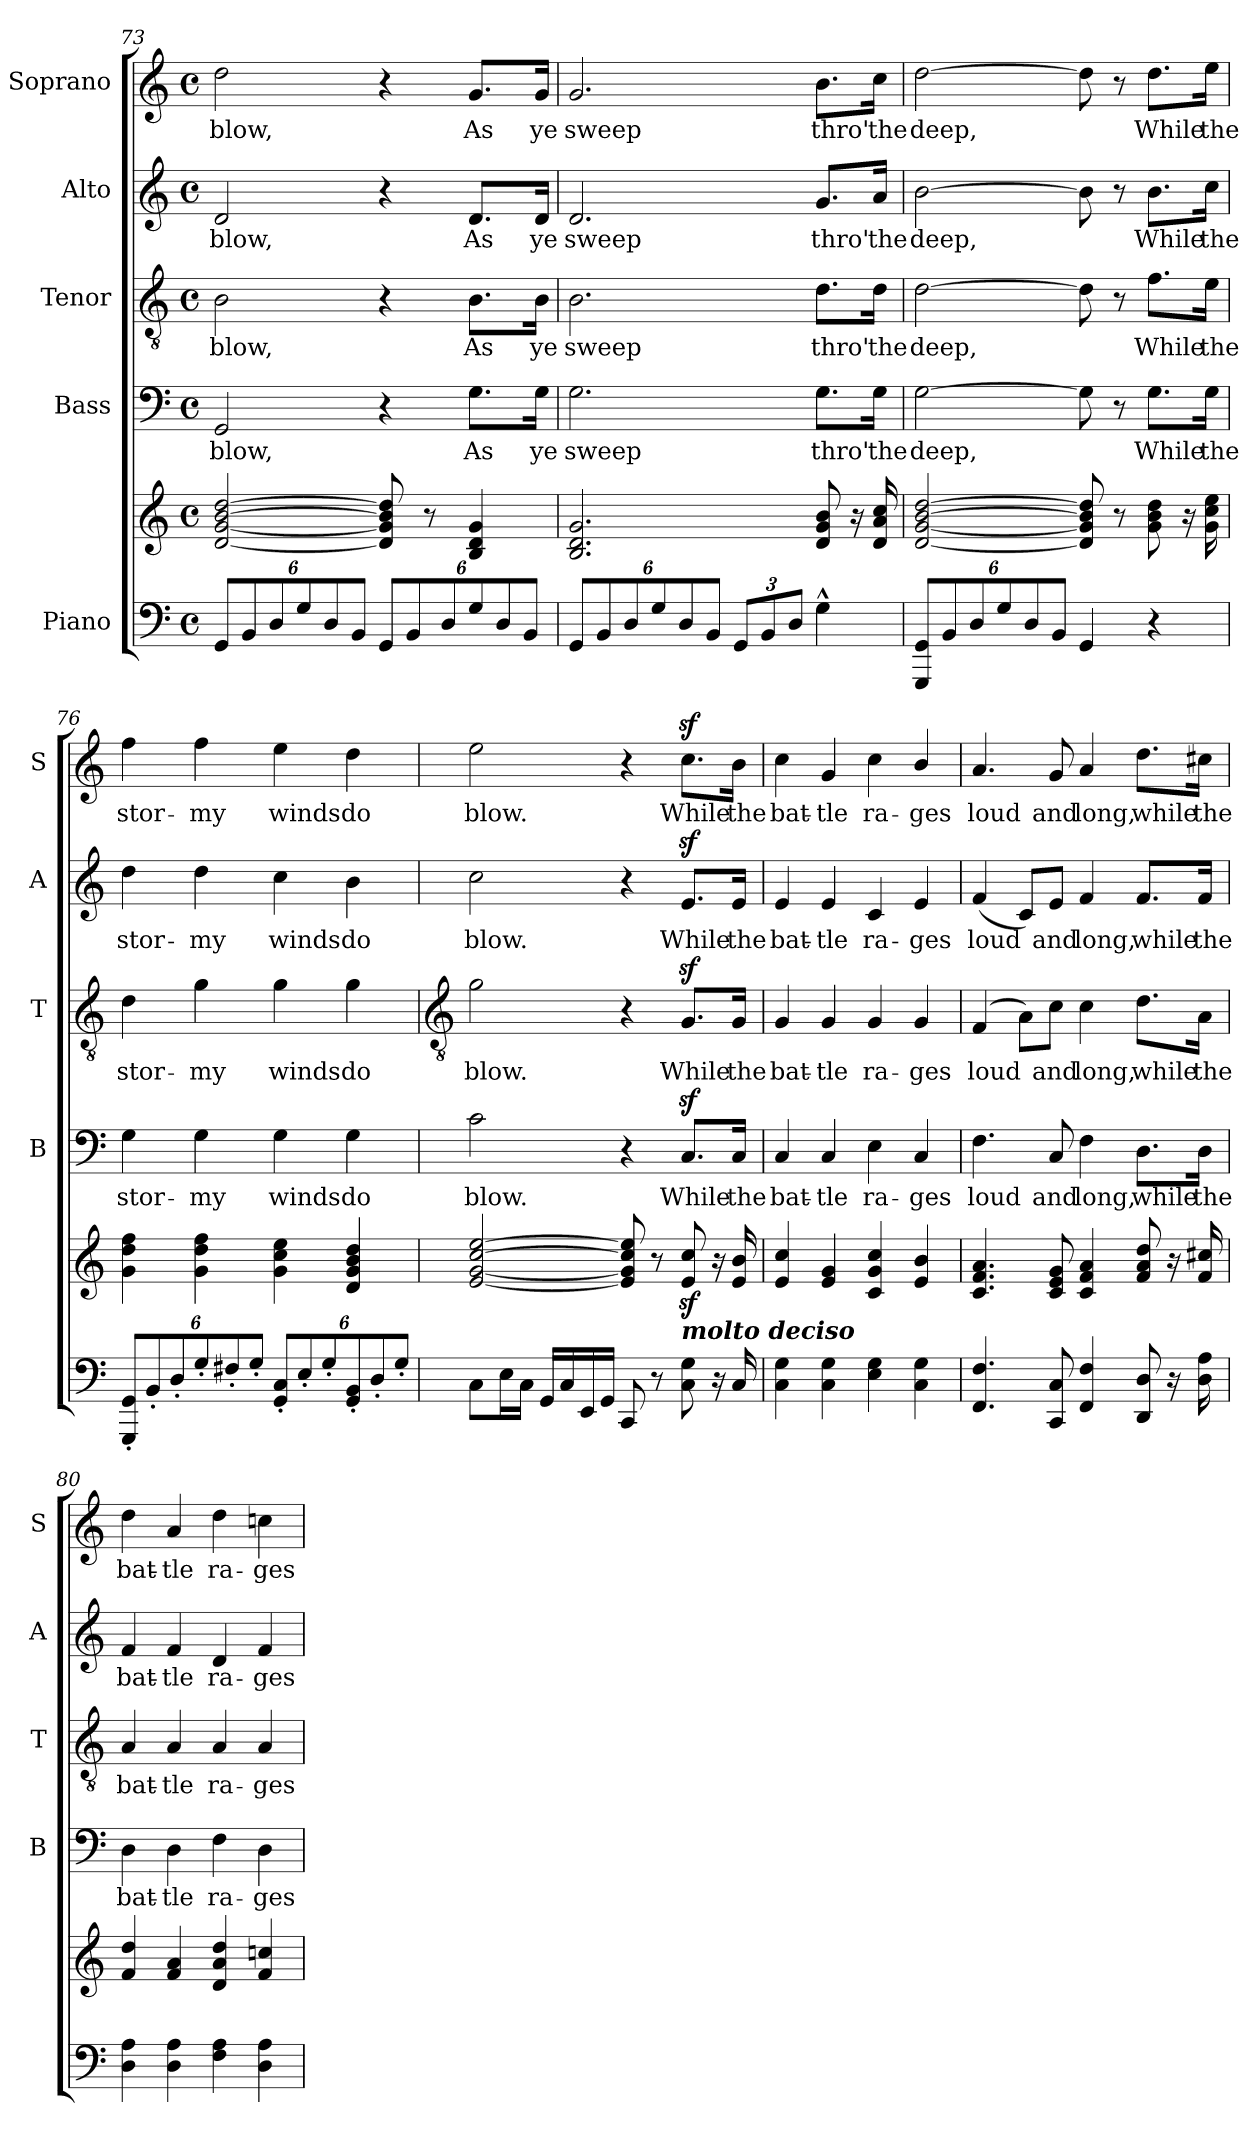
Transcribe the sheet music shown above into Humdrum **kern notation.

**kern	**kern	**kern	**text	**kern	**text	**kern	**text	**kern	**text
*part5	*part5	*part4	*part4	*part3	*part3	*part2	*part2	*part1	*part1
*staff6	*staff5	*staff4	*staff4	*staff3	*staff3	*staff2	*staff2	*staff1	*staff1
*I"Piano	*	*I"Bass	*	*I"Tenor	*	*I"Alto	*	*I"Soprano	*
*	*	*I'B	*	*I'T	*	*I'A	*	*I'S	*
!!LO:LB:g=z
*clefF4	*clefG2	*clefF4	*	*clefGv2	*	*clefG2	*	*clefG2	*
*k[]	*k[]	*k[]	*	*k[]	*	*k[]	*	*k[]	*
*C:	*C:	*C:	*	*C:	*	*C:	*	*C:	*
*M4/4	*M4/4	*M4/4	*	*M4/4	*	*M4/4	*	*M4/4	*
*met(c)	*met(c)	*met(c)	*	*met(c)	*	*met(c)	*	*met(c)	*
=73	=73	=73	=73	=73	=73	=73	=73	=73	=73
!	!	!	!LO:LY:b	!	!LO:LY:b	!	!LO:LY:b	!	!LO:LY:b
12GGL	[2d [2g [2b [2dd	2GG	blow,	2B	blow,	2d	blow,	2dd	blow,
12BB	.	.	.	.	.	.	.	.	.
12D	.	.	.	.	.	.	.	.	.
12G	.	.	.	.	.	.	.	.	.
12D	.	.	.	.	.	.	.	.	.
12BBJ	.	.	.	.	.	.	.	.	.
12GGL	8d] 8g] 8b] 8dd]	4r	.	4r	.	4r	.	4r	.
12BB	.	.	.	.	.	.	.	.	.
.	8r	.	.	.	.	.	.	.	.
12D	.	.	.	.	.	.	.	.	.
!	!	!	!LO:LY:b	!	!LO:LY:b	!	!LO:LY:b	!	!LO:LY:b
12G	4B 4d 4g	8.G\L	As	8.B\L	As	8.d/L	As	8.g/L	As
12D	.	.	.	.	.	.	.	.	.
12BBJ	.	.	.	.	.	.	.	.	.
!	!	!	!LO:LY:b	!	!LO:LY:b	!	!LO:LY:b	!	!LO:LY:b
.	.	16G\Jk	ye	16B\Jk	ye	16d/Jk	ye	16g/Jk	ye
=74	=74	=74	=74	=74	=74	=74	=74	=74	=74
!	!	!	!LO:LY:b	!	!LO:LY:b	!	!LO:LY:b	!	!LO:LY:b
12GGL	2.B 2.d 2.g	2.G	sweep	2.B	sweep	2.d	sweep	2.g	sweep
12BB	.	.	.	.	.	.	.	.	.
12D	.	.	.	.	.	.	.	.	.
12G	.	.	.	.	.	.	.	.	.
12D	.	.	.	.	.	.	.	.	.
12BBJ	.	.	.	.	.	.	.	.	.
12GGL	.	.	.	.	.	.	.	.	.
12BB	.	.	.	.	.	.	.	.	.
12DJ	.	.	.	.	.	.	.	.	.
!	!	!	!LO:LY:b	!	!LO:LY:b	!	!LO:LY:b	!	!LO:LY:b
4G^^	8d 8g 8b	8.G\L	thro'	8.d\L	thro'	8.g/L	thro'	8.b\L	thro'
.	16r	.	.	.	.	.	.	.	.
!	!	!	!LO:LY:b	!	!LO:LY:b	!	!LO:LY:b	!	!LO:LY:b
.	16d 16a 16cc	16G\Jk	the	16d\Jk	the	16a/Jk	the	16cc\Jk	the
=75	=75	=75	=75	=75	=75	=75	=75	=75	=75
!	!	!	!LO:LY:b	!	!LO:LY:b	!	!LO:LY:b	!	!LO:LY:b
12GGG 12GGL	[2d [2g [2b [2dd	[2G	deep,	[2d	deep,	[2b	deep,	[2dd	deep,
12BB	.	.	.	.	.	.	.	.	.
12D	.	.	.	.	.	.	.	.	.
12G	.	.	.	.	.	.	.	.	.
12D	.	.	.	.	.	.	.	.	.
12BBJ	.	.	.	.	.	.	.	.	.
4GG	8d] 8g] 8b] 8dd]	8G]	.	8d]	.	8b]	.	8dd]	.
.	8r	8r	.	8r	.	8r	.	8r	.
!	!	!	!LO:LY:b	!	!LO:LY:b	!	!LO:LY:b	!	!LO:LY:b
4r	8g 8b 8dd	8.G\L	While	8.f\L	While	8.b\L	While	8.dd\L	While
.	16r	.	.	.	.	.	.	.	.
!	!	!	!LO:LY:b	!	!LO:LY:b	!	!LO:LY:b	!	!LO:LY:b
.	16g 16cc 16ee	16G\Jk	the	16e\Jk	the	16cc\Jk	the	16ee\Jk	the
=76	=76	=76	=76	=76	=76	=76	=76	=76	=76
!	!	!	!LO:LY:b	!	!LO:LY:b	!	!LO:LY:b	!	!LO:LY:b
12GGG' 12GG'L	4g 4dd 4ff	4G	stor-	4d	stor-	4dd	stor-	4ff	stor-
12BB'	.	.	.	.	.	.	.	.	.
12D'	.	.	.	.	.	.	.	.	.
!	!	!	!LO:LY:b	!	!LO:LY:b	!	!LO:LY:b	!	!LO:LY:b
12G'	4g 4dd 4ff	4G	-my	4g	-my	4dd	-my	4ff	-my
12F#X'	.	.	.	.	.	.	.	.	.
12G'J	.	.	.	.	.	.	.	.	.
!	!	!	!LO:LY:b	!	!LO:LY:b	!	!LO:LY:b	!	!LO:LY:b
12GG' 12C'L	4g 4cc 4ee	4G	winds	4g	winds	4cc	winds	4ee	winds
12E'	.	.	.	.	.	.	.	.	.
12G'	.	.	.	.	.	.	.	.	.
!	!	!	!LO:LY:b	!	!LO:LY:b	!	!LO:LY:b	!	!LO:LY:b
12GG' 12BB'	4d 4g 4b 4dd	4G	do	4g	do	4b	do	4dd	do
12D'	.	.	.	.	.	.	.	.	.
12G'J	.	.	.	.	.	.	.	.	.
!!LO:LB:g=z
=77	=77	=77	=77	=77	=77	=77	=77	=77	=77
*	*	*	*	*clefGv2	*	*	*	*	*
!	!	!	!LO:LY:b	!	!LO:LY:b	!	!LO:LY:b	!	!LO:LY:b
8CL	[2e [2g [2cc [2ee	2c	blow.	2g	blow.	2cc	blow.	2ee	blow.
16EL	.	.	.	.	.	.	.	.	.
16CJJ	.	.	.	.	.	.	.	.	.
16GGLL	.	.	.	.	.	.	.	.	.
16C	.	.	.	.	.	.	.	.	.
16EE	.	.	.	.	.	.	.	.	.
16GGJJ	.	.	.	.	.	.	.	.	.
8CC	8e] 8g] 8cc] 8ee]	4r	.	4r	.	4r	.	4r	.
8r	8r	.	.	.	.	.	.	.	.
!LO:TX:a:Bi:t=molto deciso	!	!	!	!	!	!	!	!	!
!	!	!	!LO:LY:b	!	!LO:LY:b	!	!LO:LY:b	!	!LO:LY:b
8C 8G	8ez< 8ccz<	8.Cz</L	While	8.Gz</L	While	8.ez</L	While	8.ccz<\L	While
16r	16r	.	.	.	.	.	.	.	.
!	!	!	!LO:LY:b	!	!LO:LY:b	!	!LO:LY:b	!	!LO:LY:b
16C	16e 16b	16C/Jk	the	16G/Jk	the	16e/Jk	the	16b\Jk	the
=78	=78	=78	=78	=78	=78	=78	=78	=78	=78
!	!	!	!LO:LY:b	!	!LO:LY:b	!	!LO:LY:b	!	!LO:LY:b
4C 4G	4e 4cc	4C	bat-	4G	bat-	4e	bat-	4cc	bat-
!	!	!	!LO:LY:b	!	!LO:LY:b	!	!LO:LY:b	!	!LO:LY:b
4C 4G	4e 4g	4C	-tle	4G	-tle	4e	-tle	4g	-tle
!	!	!	!LO:LY:b	!	!LO:LY:b	!	!LO:LY:b	!	!LO:LY:b
4E 4G	4c 4g 4cc	4E	ra-	4G	ra-	4c	ra-	4cc	ra-
!	!	!	!LO:LY:b	!	!LO:LY:b	!	!LO:LY:b	!	!LO:LY:b
4C 4G	4e/ 4b/	4C	-ges	4G	-ges	4e	-ges	4b/	-ges
=79	=79	=79	=79	=79	=79	=79	=79	=79	=79
!	!	!	!LO:LY:b	!	!LO:LY:b	!	!LO:LY:b	!	!LO:LY:b
4.FF 4.F	4.c 4.f 4.a	4.F	loud	(<4F	loud	(<4f	loud	4.a	loud
.	.	.	.	8A\L)	.	8c/L)	.	.	.
!	!	!	!LO:LY:b	!	!LO:LY:b	!	!LO:LY:b	!	!LO:LY:b
8CC 8C	8c 8e 8g	8C	and	8c\J	and	8e/J	and	8g	and
!	!	!	!LO:LY:b	!	!LO:LY:b	!	!LO:LY:b	!	!LO:LY:b
4FF 4F	4c 4f 4a	4F	long,	4c	long,	4f	long,	4a	long,
!	!	!	!LO:LY:b	!	!LO:LY:b	!	!LO:LY:b	!	!LO:LY:b
8DD 8D	8f 8a 8dd	8.D\L	while	8.d\L	while	8.f/L	while	8.dd\L	while
16r	16r	.	.	.	.	.	.	.	.
!	!	!	!LO:LY:b	!	!LO:LY:b	!	!LO:LY:b	!	!LO:LY:b
16D 16A	16f 16cc#X	16D\Jk	the	16A\Jk	the	16f/Jk	the	16cc#X\Jk	the
=80	=80	=80	=80	=80	=80	=80	=80	=80	=80
!	!	!	!LO:LY:b	!	!LO:LY:b	!	!LO:LY:b	!	!LO:LY:b
4D 4A	4f 4dd	4D	bat-	4A	bat-	4f	bat-	4dd	bat-
!	!	!	!LO:LY:b	!	!LO:LY:b	!	!LO:LY:b	!	!LO:LY:b
4D 4A	4f 4a	4D	-tle	4A	-tle	4f	-tle	4a	-tle
!	!	!	!LO:LY:b	!	!LO:LY:b	!	!LO:LY:b	!	!LO:LY:b
4F 4A	4d 4a 4dd	4F	ra-	4A	ra-	4d	ra-	4dd	ra-
!	!	!	!LO:LY:b	!	!LO:LY:b	!	!LO:LY:b	!	!LO:LY:b
4D 4A	4f 4ccn	4D	-ges	4A	-ges	4f	-ges	4ccn	-ges
=	=	=	=	=	=	=	=	=	=
*-	*-	*-	*-	*-	*-	*-	*-	*-	*-
